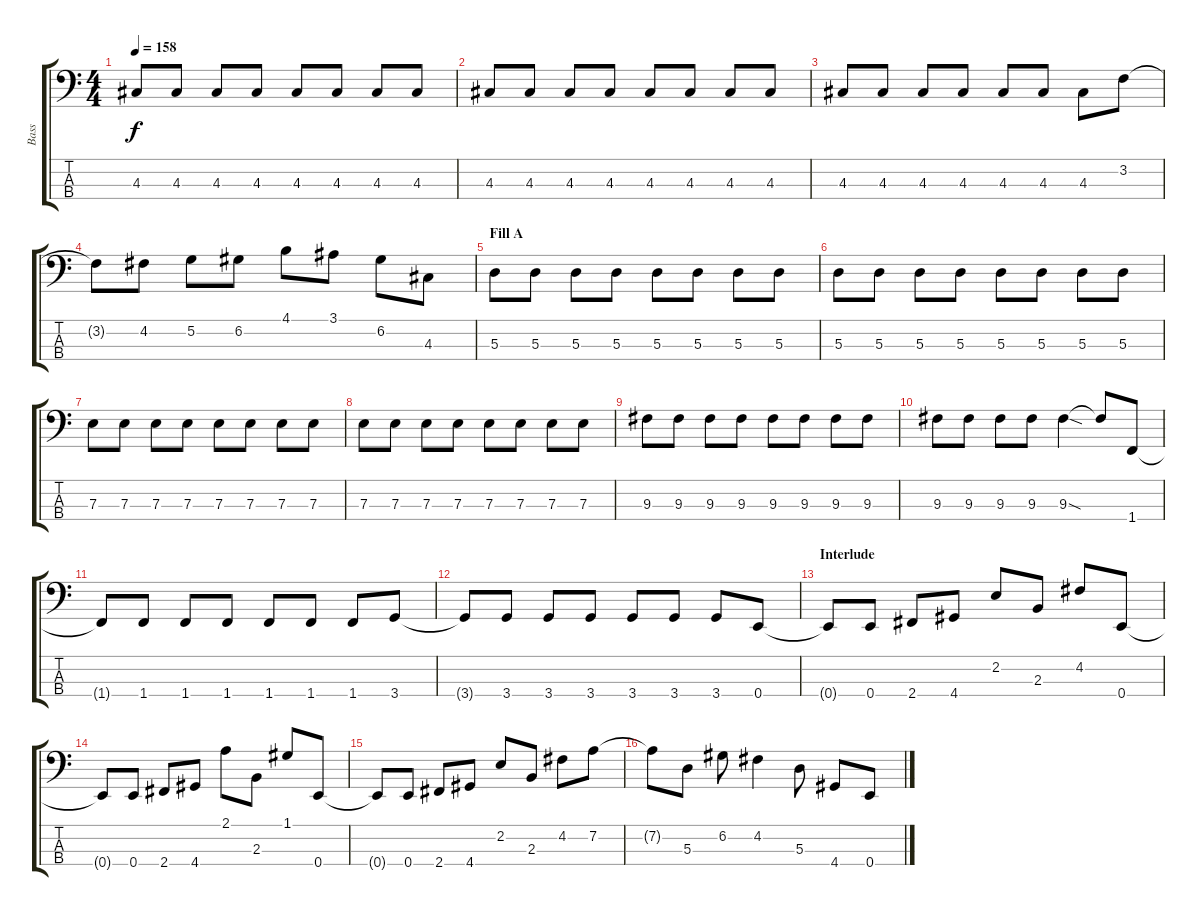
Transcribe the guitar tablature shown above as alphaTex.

\track ("Bass" "Bass") {instrument electricbassfinger}
\staff {score tabs}
\tuning (G2 D2 A1 E1) {hide}
\ts (4 4)
\tempo 158
\clef f4
\ks c
4.3.8{dy f} 4.3.8 4.3.8 4.3.8 4.3.8 4.3.8 4.3.8 4.3.8 |
4.3.8 4.3.8 4.3.8 4.3.8 4.3.8 4.3.8 4.3.8 4.3.8 |
4.3.8 4.3.8 4.3.8 4.3.8 4.3.8 4.3.8 4.3.8 3.2.8 |
3.2{t}.8 4.2.8 5.2.8 6.2.8 4.1.8 3.1.8 6.2.8 4.3.8 |
\section ("" "Fill A")
5.3.8 5.3.8 5.3.8 5.3.8 5.3.8 5.3.8 5.3.8 5.3.8 |
5.3.8 5.3.8 5.3.8 5.3.8 5.3.8 5.3.8 5.3.8 5.3.8 |
7.3.8 7.3.8 7.3.8 7.3.8 7.3.8 7.3.8 7.3.8 7.3.8 |
7.3.8 7.3.8 7.3.8 7.3.8 7.3.8 7.3.8 7.3.8 7.3.8 |
9.3.8 9.3.8 9.3.8 9.3.8 9.3.8 9.3.8 9.3.8 9.3.8 |
9.3.8 9.3.8 9.3.8 9.3.8 9.3{sod}.4 9.3{t}.8 1.4.8 |
1.4{t}.8 1.4.8 1.4.8 1.4.8 1.4.8 1.4.8 1.4.8 3.4.8 |
3.4{t}.8 3.4.8 3.4.8 3.4.8 3.4.8 3.4.8 3.4.8 0.4.8 |
\section ("" "Interlude")
0.4{t}.8 0.4.8 2.4.8 4.4.8 2.2.8 2.3.8 4.2.8 0.4.8 |
0.4{t}.8 0.4.8 2.4.8 4.4.8 2.1.8 2.3.8 1.1.8 0.4.8 |
0.4{t}.8 0.4.8 2.4.8 4.4.8 2.2.8 2.3.8 4.2.8 7.2.8 |
7.2{t}.8 5.3.8 6.2.8 4.2.4 5.3.8 4.4.8 0.4.8
